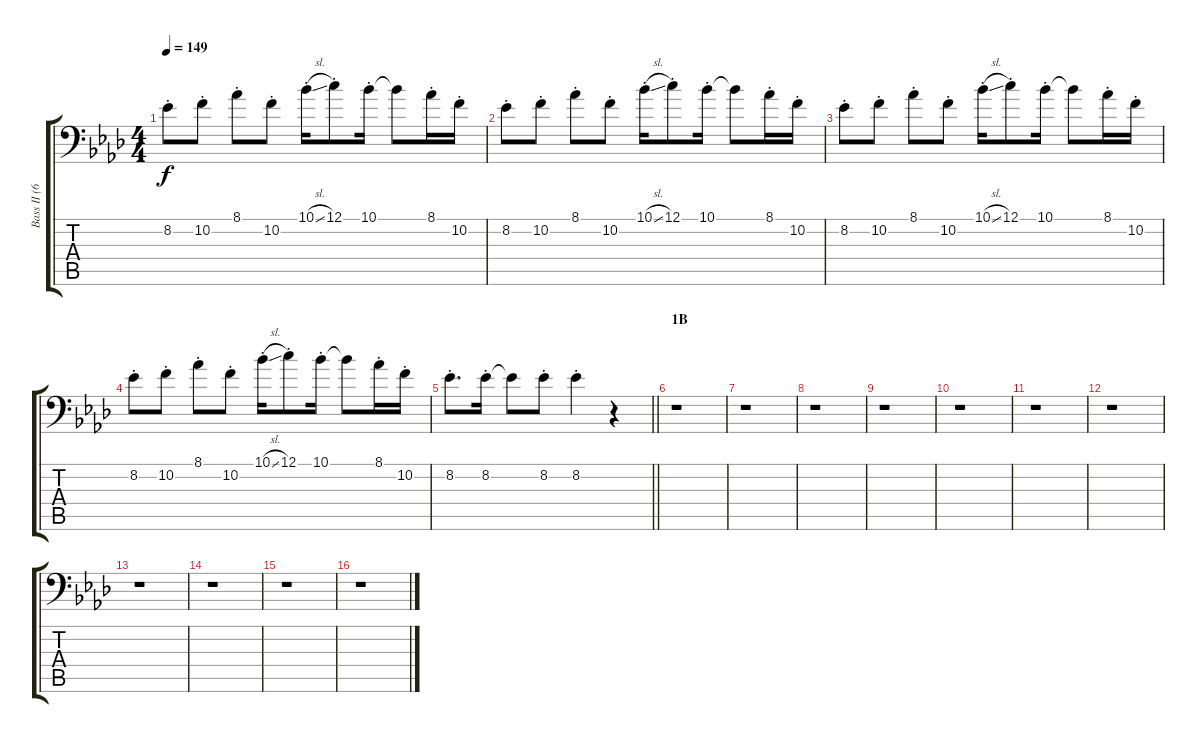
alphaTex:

\track ("Bass II (6-Strings)" "Bass II (6") {instrument electricbasspick}
\staff {score tabs}
\tuning (C3 G2 D2 A1 E1 B0) {hide}
\ts (4 4)
\tempo 149
\clef f4
\ks ab
8.2{st}.8{dy f} 10.2{st}.8 8.1{st}.8 10.2{st}.8 10.1{sl st}.16 12.1{st}.8 10.1{st}.16 10.1{t}.8 8.1{st}.16 10.2{st}.16 |
8.2{st}.8 10.2{st}.8 8.1{st}.8 10.2{st}.8 10.1{sl st}.16 12.1{st}.8 10.1{st}.16 10.1{t}.8 8.1{st}.16 10.2{st}.16 |
8.2{st}.8 10.2{st}.8 8.1{st}.8 10.2{st}.8 10.1{sl st}.16 12.1{st}.8 10.1{st}.16 10.1{t}.8 8.1{st}.16 10.2{st}.16 |
8.2{st}.8 10.2{st}.8 8.1{st}.8 10.2{st}.8 10.1{sl st}.16 12.1{st}.8 10.1{st}.16 10.1{t}.8 8.1{st}.16 10.2{st}.16 |
\barLineRight lightlight
8.2{st}.8{d} 8.2{st}.16 8.2{t}.8 8.2{st}.8 8.2{st}.4 r.4 |
\section ("" "1B")
r.1 |
r.1 |
r.1 |
r.1 |
r.1 |
r.1 |
r.1 |
r.1 |
r.1 |
r.1 |
r.1
